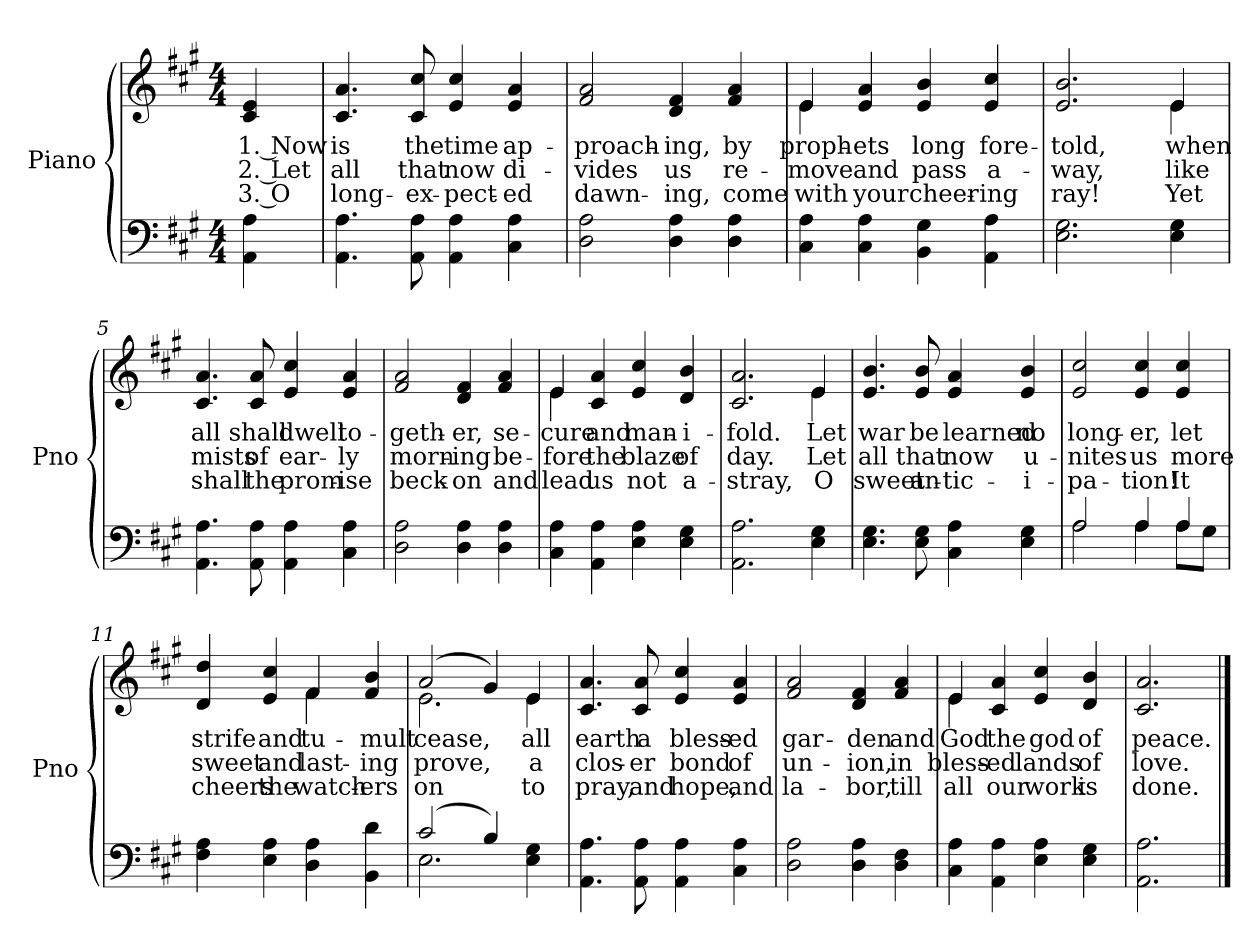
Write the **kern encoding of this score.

**kern	**kern	**text	**text	**text
*part2	*part1	*part1	*part1	*part1
*staff2	*staff1	*staff1	*staff1	*staff1
*I"Piano	*I"Piano	*	*	*
*I'Pno	*I'Pno	*	*	*
*clefF4	*clefG2	*	*	*
*k[f#c#g#]	*k[f#c#g#]	*	*	*
*M4/4	*M4/4	*	*	*
*MM126	*MM126	*	*	*
=	=	=	=	=
!	!	!LO:LY:b	!LO:LY:b	!LO:LY:b
4AA\ 4A\	4c#/ 4e/	1. Now	2. Let	3. O
=1	=1	=1	=1	=1
!	!	!LO:LY:b	!LO:LY:b	!LO:LY:b
4.AA\ 4.A\	4.c#/ 4.a/	is	all	long-
!	!	!LO:LY:b	!LO:LY:b	!LO:LY:b
8AA\ 8A\	8c#/ 8cc#/	the	that	-ex-
!	!	!LO:LY:b	!LO:LY:b	!LO:LY:b
4AA\ 4A\	4e/ 4cc#/	time	now	-pect-
!	!	!LO:LY:b	!LO:LY:b	!LO:LY:b
4C#\ 4A\	4e/ 4a/	ap-	di-	-ed
=2	=2	=2	=2	=2
!	!	!LO:LY:b	!LO:LY:b	!LO:LY:b
2D\ 2A\	2f#/ 2a/	-proach-	-vides	dawn-
!	!	!LO:LY:b	!LO:LY:b	!LO:LY:b
4D\ 4A\	4d/ 4f#/	-ing,	us	-ing,
!	!	!LO:LY:b	!LO:LY:b	!LO:LY:b
4D\ 4A\	4f#/ 4a/	by	re-	come
=3	=3	=3	=3	=3
!	!	!LO:LY:b	!LO:LY:b	!LO:LY:b
*	*^	*	*	*
4C#\ 4A\	4e/	4e\	proph-	-move	with
!	!	!	!LO:LY:b	!LO:LY:b	!LO:LY:b
4C#\ 4A\	4e/ 4a/	2.ryy	-ets	and	your
!	!	!	!LO:LY:b	!LO:LY:b	!LO:LY:b
4BB\ 4G#\	4e/ 4b/	.	long	pass	cheer-
!	!	!	!LO:LY:b	!LO:LY:b	!LO:LY:b
4AA\ 4A\	4e/ 4cc#/	.	fore-	a-	-ing
!!LO:LB:g=z	!!
=4	=4	=4	=4	=4	=4
!	!	!	!LO:LY:b	!LO:LY:b	!LO:LY:b
2.E\ 2.G#\	2.e/ 2.b/	2.ryy	-told,	-way,	ray!
!	!	!	!LO:LY:b	!LO:LY:b	!LO:LY:b
4E\ 4G#\	4e/	4e\	when	like	Yet
=5	=5	=5	=5	=5	=5
!	!	!	!LO:LY:b	!LO:LY:b	!LO:LY:b
*	*v	*v	*	*	*
4.AA\ 4.A\	4.c#/ 4.a/	all	mists	shall
!	!	!LO:LY:b	!LO:LY:b	!LO:LY:b
8AA\ 8A\	8c#/ 8a/	shall	of	the
!	!	!LO:LY:b	!LO:LY:b	!LO:LY:b
4AA\ 4A\	4e/ 4cc#/	dwell	ear-	prom-
!	!	!LO:LY:b	!LO:LY:b	!LO:LY:b
4C#\ 4A\	4e/ 4a/	to-	-ly	-ise
=6	=6	=6	=6	=6
!	!	!LO:LY:b	!LO:LY:b	!LO:LY:b
2D\ 2A\	2f#/ 2a/	-geth-	morn-	beck-
!	!	!LO:LY:b	!LO:LY:b	!LO:LY:b
4D\ 4A\	4d/ 4f#/	-er,	-ing	-on
!	!	!LO:LY:b	!LO:LY:b	!LO:LY:b
4D\ 4A\	4f#/ 4a/	se-	be-	and
=7	=7	=7	=7	=7
!	!	!LO:LY:b	!LO:LY:b	!LO:LY:b
*	*^	*	*	*
4C#\ 4A\	4e/	4e\	-cure	-fore	lead
!	!	!	!LO:LY:b	!LO:LY:b	!LO:LY:b
4AA\ 4A\	4c#/ 4a/	2.ryy	and	the	us
!	!	!	!LO:LY:b	!LO:LY:b	!LO:LY:b
4E\ 4A\	4e/ 4cc#/	.	man-	blaze	not
!	!	!	!LO:LY:b	!LO:LY:b	!LO:LY:b
4E\ 4G#\	4d/ 4b/	.	-i-	of	a-
!!LO:LB:g=z	!!
=8	=8	=8	=8	=8	=8
!	!	!	!LO:LY:b	!LO:LY:b	!LO:LY:b
2.AA\ 2.A\	2.c#/ 2.a/	2.ryy	-fold.	day.	-stray,
!	!	!	!LO:LY:b	!LO:LY:b	!LO:LY:b
4E\ 4G#\	4e/	4e\	Let	Let	O
=9	=9	=9	=9	=9	=9
!	!	!	!LO:LY:b	!LO:LY:b	!LO:LY:b
*	*v	*v	*	*	*
4.E\ 4.G#\	4.e/ 4.b/	war	all	sweet
!	!	!LO:LY:b	!LO:LY:b	!LO:LY:b
8E\ 8G#\	8e/ 8b/	be	that	an-
!	!	!LO:LY:b	!LO:LY:b	!LO:LY:b
4C#\ 4A\	4e/ 4a/	learned	now	-tic-
!	!	!LO:LY:b	!LO:LY:b	!LO:LY:b
4E\ 4G#\	4e/ 4b/	no	u-	-i-
=10	=10	=10	=10	=10
*^	*	*	*	*
!	!	!	!LO:LY:b	!LO:LY:b	!LO:LY:b
2A/	2A\	2e/ 2cc#/	long-	-nites	-pa-
!	!	!	!LO:LY:b	!LO:LY:b	!LO:LY:b
4A/	4A\	4e/ 4cc#/	-er,	us	-tion!
!	!	!	!LO:LY:b	!LO:LY:b	!LO:LY:b
4A/	8A\L	4e/ 4cc#/	let	more	It
.	8G#\J	.	.	.	.
=11	=11	=11	=11	=11	=11
!	!	!	!LO:LY:b	!LO:LY:b	!LO:LY:b
*v	*v	*^	*	*	*
4F#\ 4A\	4d/ 4dd/	2ryy	strife	sweet	cheers
!	!	!	!LO:LY:b	!LO:LY:b	!LO:LY:b
4E\ 4A\	4e/ 4cc#/	.	and	and	the
!	!	!	!LO:LY:b	!LO:LY:b	!LO:LY:b
4D\ 4A\	4f#/	4f#\	tu-	last-	watch-
!	!	!	!LO:LY:b	!LO:LY:b	!LO:LY:b
4BB\ 4d\	4f#/ 4b/	4ryy	-mult	-ing	-ers
!!LO:PB:g=z	!!
=12	=12	=12	=12	=12	=12
*^	*	*	*	*	*
!	!	!	!	!LO:LY:b	!LO:LY:b	!LO:LY:b
(>2c#/	2.E\	(>2a/	2.e\	cease,	prove,	on
4B/)	.	4g#/)	.	.	.	.
!	!	!	!	!LO:LY:b	!LO:LY:b	!LO:LY:b
4E\ 4G#\	4ryy	4e/	4e\	all	a	to
=13	=13	=13	=13	=13	=13	=13
!	!	!	!	!LO:LY:b	!LO:LY:b	!LO:LY:b
*v	*v	*	*	*	*	*
*	*v	*v	*	*	*
4.AA\ 4.A\	4.c#/ 4.a/	earth	clos-	pray,
!	!	!LO:LY:b	!LO:LY:b	!LO:LY:b
8AA\ 8A\	8c#/ 8a/	a	-er	and
!	!	!LO:LY:b	!LO:LY:b	!LO:LY:b
4AA\ 4A\	4e/ 4cc#/	bless-	bond	hope,
!	!	!LO:LY:b	!LO:LY:b	!LO:LY:b
4C#\ 4A\	4e/ 4a/	-ed	of	and
=14	=14	=14	=14	=14
!	!	!LO:LY:b	!LO:LY:b	!LO:LY:b
2D\ 2A\	2f#/ 2a/	gar-	un-	la-
!	!	!LO:LY:b	!LO:LY:b	!LO:LY:b
4D\ 4A\	4d/ 4f#/	-den	-ion,	-bor,
!	!	!LO:LY:b	!LO:LY:b	!LO:LY:b
4D\ 4F#\	4f#/ 4a/	and	in	till
=15	=15	=15	=15	=15
!	!	!LO:LY:b	!LO:LY:b	!LO:LY:b
*	*^	*	*	*
4C#\ 4A\	4e/	4e\	God	bless-	all
!	!	!	!LO:LY:b	!LO:LY:b	!LO:LY:b
4AA\ 4A\	4c#/ 4a/	2.ryy	the	-ed	our
!	!	!	!LO:LY:b	!LO:LY:b	!LO:LY:b
4E\ 4A\	4e/ 4cc#/	.	god	lands	work
!	!	!	!LO:LY:b	!LO:LY:b	!LO:LY:b
4E\ 4G#\	4d/ 4b/	.	of	of	is
*	*v	*v	*	*	*
=16	=16	=16	=16	=16
!	!	!LO:LY:b	!LO:LY:b	!LO:LY:b
2.AA\ 2.A\	2.c#/ 2.a/	peace.	love.	done.
==	==	==	==	==
*-	*-	*-	*-	*-
